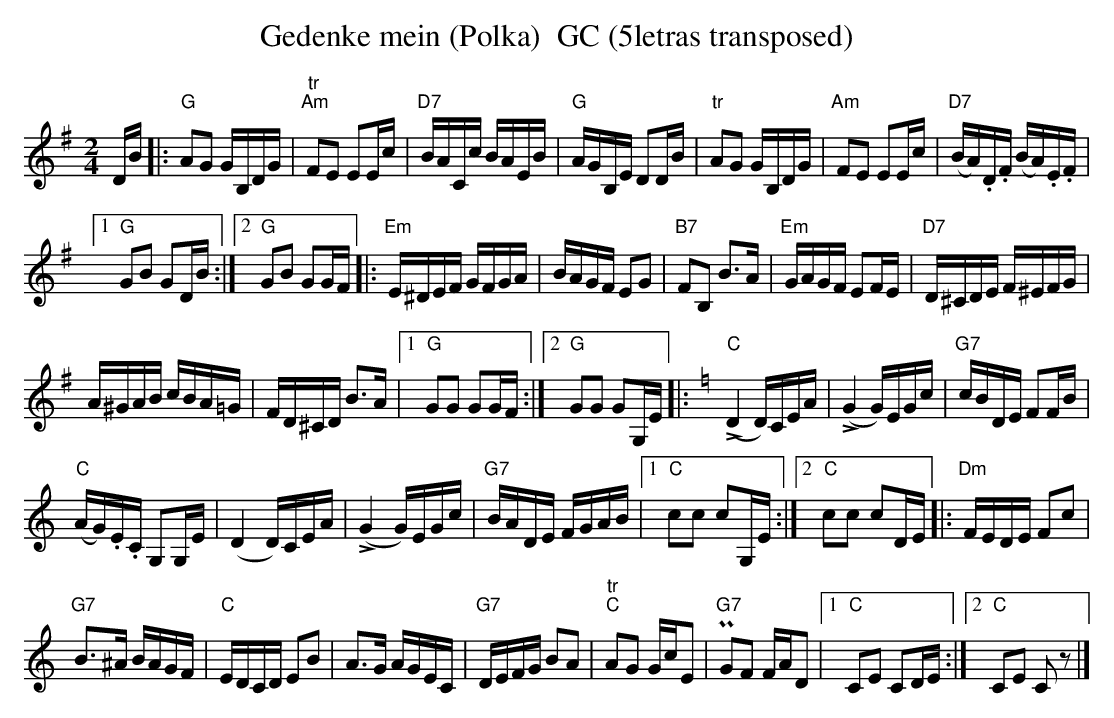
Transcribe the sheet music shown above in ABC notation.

X:1
T:Gedenke mein (Polka)  GC (5letras transposed)
M:2/4
L:1/16
K:G transpose=3 %%MIDI gchordon
DB |: "G"A2G2 GB,DG | "tr""Am"F2E2 E2Ec | "D7"BACc BAEB | "G"AGB,E D2DB | "tr" A2G2 GB,DG | "Am"F2E2 E2Ec | ("D7"BA).D.F (BA).E.F |1
"G"G2B2 G2DB :|2 "G"G2B2 G2GF |: "Em"E^DEF GFGA | BAGF E2G2 | "B7"F2B,2 B3A | "Em"GAGF E2FE | "D7"D^CDE F^EFG |
A^GAB cBA=G | FD^CD B3A |1 "G"G2G2 G2GF :|2 "G"G2G2 G2G,E |: [K:C] (!>!"C"D4D)CEA | (!>!G4 G)EGc | "G7"cBDE F2FB |
("C"AG).E.C G,2G,E | (D4D)CEA | (!>!G4 G)EGc | "G7"BADE FGAB |1 "C"c2c2 c2G,E :|2 "C"c2c2 c2DE |: "Dm"FEDE F2c2 |
"G7"B3^A BAGF | "C"EDCD E2B2 | A3G AGEC | "G7"DEFG B2A2 | "tr""C"A2G2 GcE2 | P"G7"G2F2 FAD2 |1 "C"C2E2 C2DE :|2 "C"C2E2 C2z2 |]
